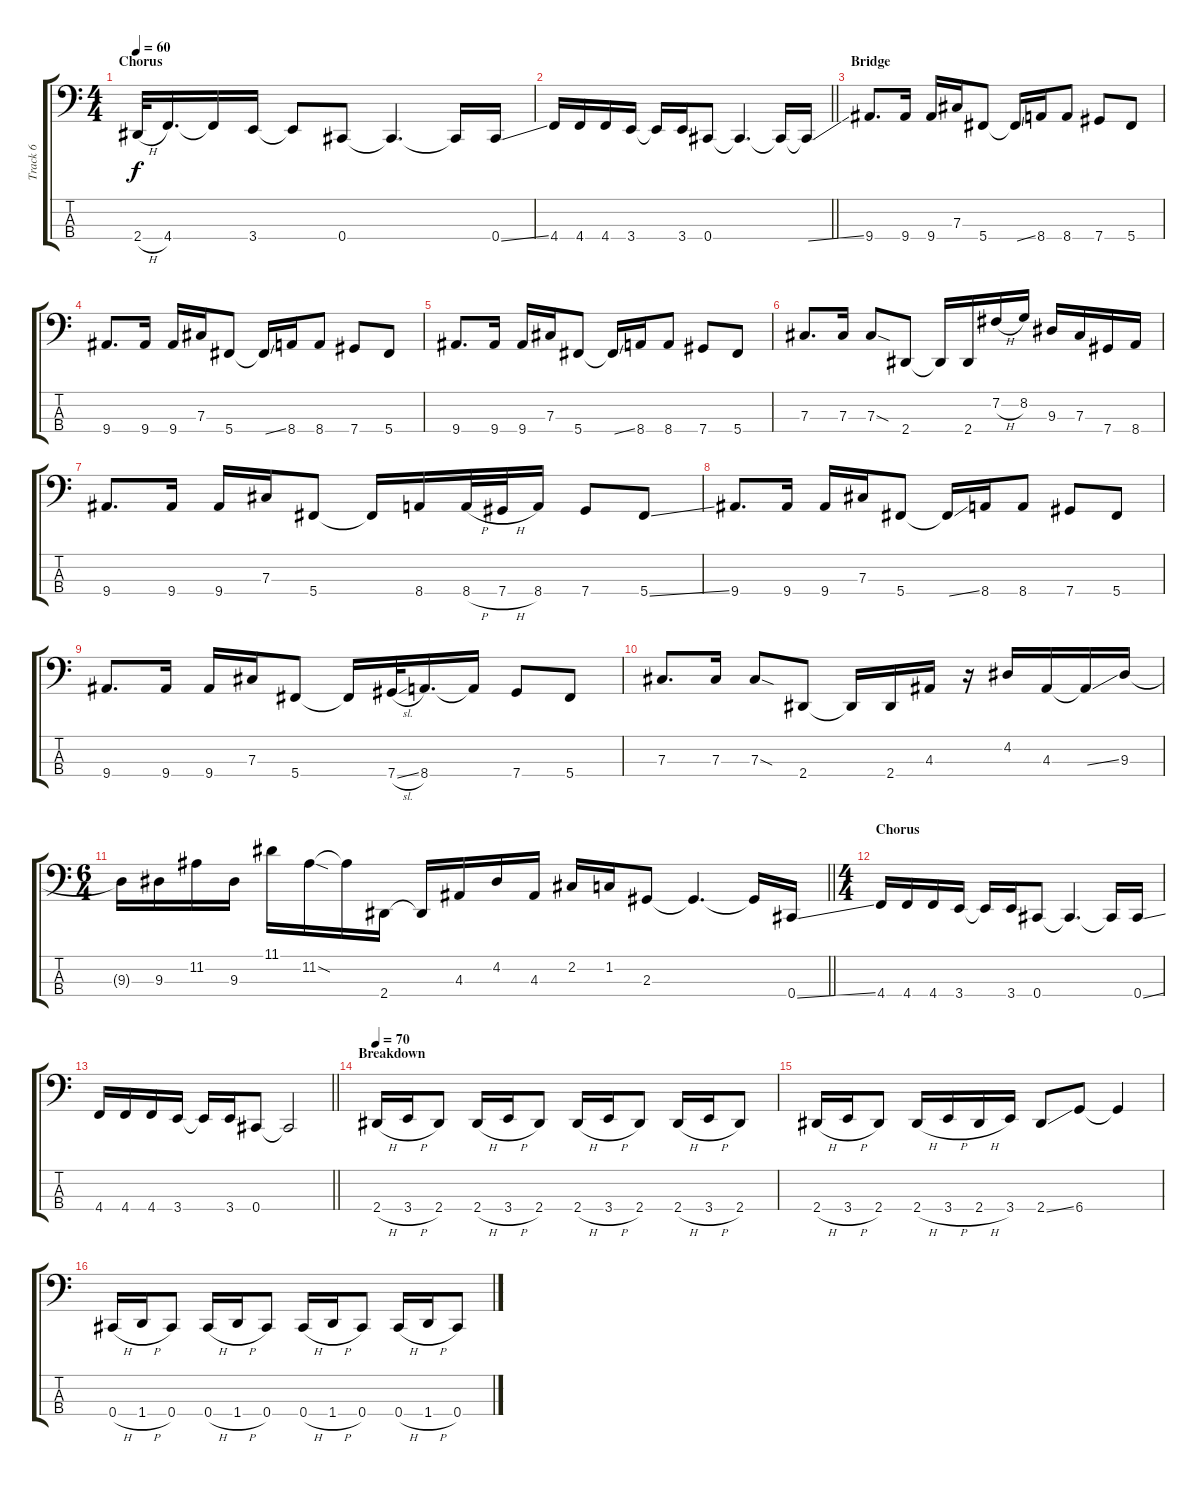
\track ("Track 6" "Track 6") {instrument electricbassfinger}
\staff {score tabs}
\tuning (E2 B1 Gb1 Db1) {hide}
\ts (4 4)
\section ("" "Chorus")
\tempo 60
\clef f4
\ks c
2.4{h}.32{dy f} 4.4.16{d} 4.4{t}.16 3.4.16 3.4{t}.8 0.4.8 0.4{t}.4{d} 0.4{t}.16 0.4{ss}.16 |
\barLineRight lightlight
4.4.16 4.4.16 4.4.16 3.4.16 3.4{t}.16 3.4.16 0.4.8 0.4{t}.4{d} 0.4{t}.16 0.4{ss t}.16 |
\section ("" "Bridge")
9.4.8{d} 9.4.16 9.4.16 7.3.16 5.4.8 5.4{ss t}.16 8.4.16 8.4.8 7.4.8 5.4.8 |
9.4.8{d} 9.4.16 9.4.16 7.3.16 5.4.8 5.4{ss t}.16 8.4.16 8.4.8 7.4.8 5.4.8 |
9.4.8{d} 9.4.16 9.4.16 7.3.16 5.4.8 5.4{ss t}.16 8.4.16 8.4.8 7.4.8 5.4.8 |
7.3.8{d} 7.3.16 7.3{sod}.8 2.4.8 2.4{t}.16 2.4.16 7.2{h}.16 8.2.16 9.3.16 7.3.16 7.4.16 8.4.16 |
9.4.8{d} 9.4.16 9.4.16 7.3.16 5.4.8 5.4{t}.16 8.4.16 8.4{h}.32 7.4{h}.32 8.4.16 7.4.8 5.4{ss}.8 |
9.4.8{d} 9.4.16 9.4.16 7.3.16 5.4.8 5.4{ss t}.16 8.4.16 8.4.8 7.4.8 5.4.8 |
9.4.8{d} 9.4.16 9.4.16 7.3.16 5.4.8 5.4{t}.16 7.4{sl}.32 8.4.16{d} 8.4{t}.16 7.4.8 5.4.8 |
7.3.8{d} 7.3.16 7.3{sod}.8 2.4.8 2.4{t}.16 2.4.16 4.3.16 r.16 4.2.16 4.3.16 4.3{ss t}.16 9.3.16 |
\ts (6 4)
\barLineRight lightlight
9.3{t}.16 9.3.16 11.2.16 9.3.16 11.1.16 11.2{sod}.16 11.2{t}.16 2.4.16 2.4{t}.16 4.3.16 4.2.16 4.3.16 2.2.16 1.2.16 2.3.8 2.3{t}.4{d} 2.3{t}.16 0.4{ss}.16 |
\ts (4 4)
\section ("" "Chorus")
4.4.16 4.4.16 4.4.16 3.4.16 3.4{t}.16 3.4.16 0.4.8 0.4{t}.4{d} 0.4{t}.16 0.4{ss}.16 |
\barLineRight lightlight
4.4.16 4.4.16 4.4.16 3.4.16 3.4{t}.16 3.4.16 0.4.8 0.4{t}.2 |
\section ("" "Breakdown")
\tempo 70
2.4{h}.16{instrument electricbasspick} 3.4{h}.16 2.4.8 2.4{h}.16 3.4{h}.16 2.4.8 2.4{h}.16 3.4{h}.16 2.4.8 2.4{h}.16 3.4{h}.16 2.4.8 |
2.4{h}.16 3.4{h}.16 2.4.8 2.4{h}.16 3.4{h}.16 2.4{h}.16 3.4.16 2.4{ss}.8 6.4.8 6.4{t}.4 |
0.4{h}.16 1.4{h}.16 0.4.8 0.4{h}.16 1.4{h}.16 0.4.8 0.4{h}.16 1.4{h}.16 0.4.8 0.4{h}.16 1.4{h}.16 0.4.8
